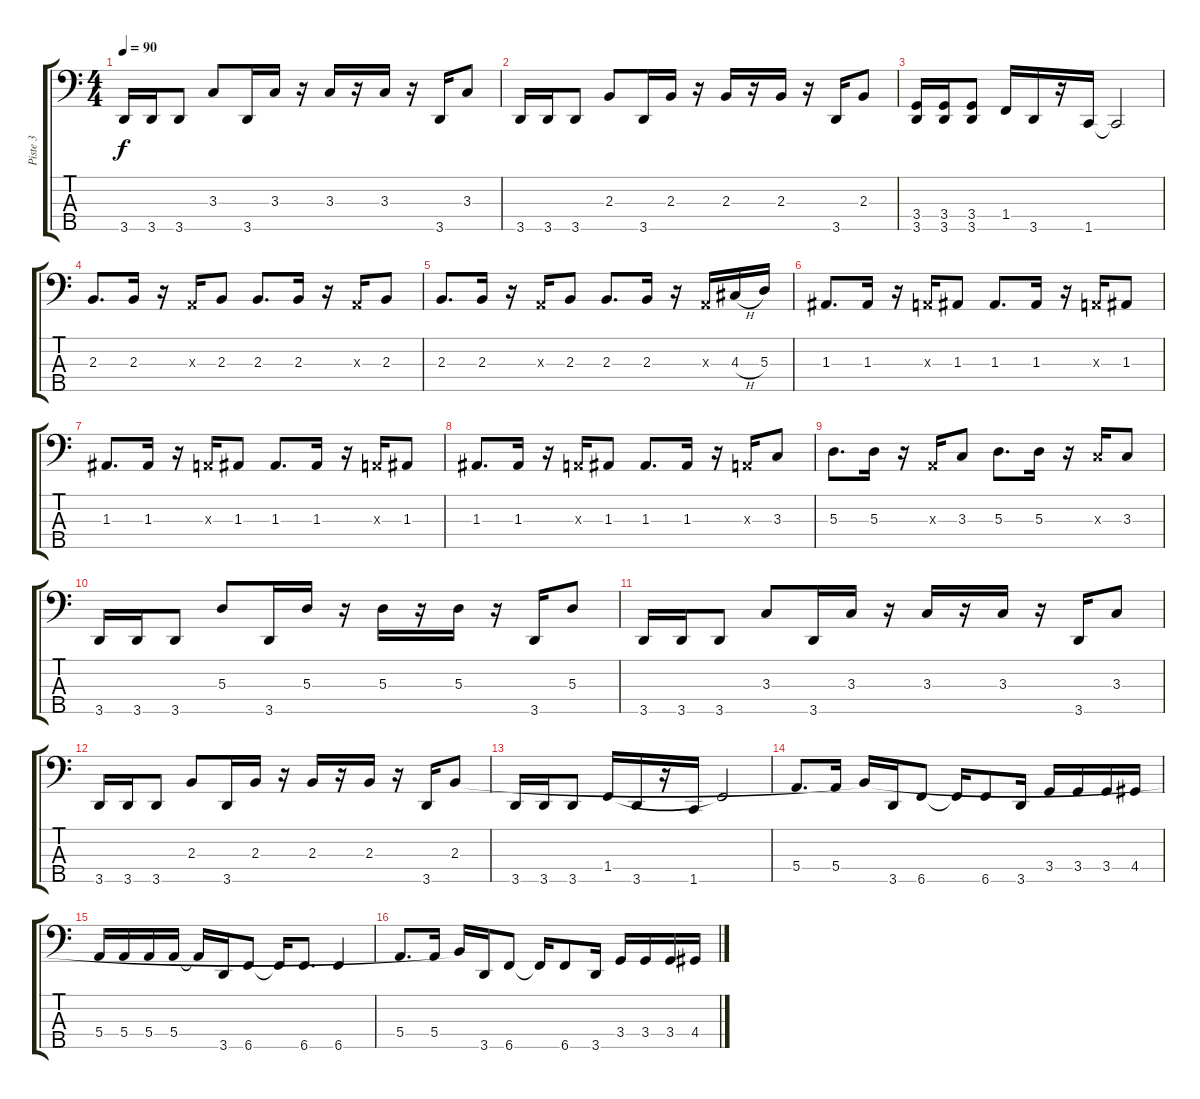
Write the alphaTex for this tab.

\track ("Piste 3" "Piste 3") {instrument electricbasspick}
\staff {score tabs}
\tuning (G2 D2 A1 E1 B0) {hide}
\ts (4 4)
\tempo 90
\clef f4
\ks c
3.5.16{dy f} 3.5.16 3.5.8 3.3.8 3.5.16 3.3.16 r.16 3.3.16 r.16 3.3.16 r.16 3.5.16 3.3.8 |
3.5.16 3.5.16 3.5.8 2.3.8 3.5.16 2.3.16 r.16 2.3.16 r.16 2.3.16 r.16 3.5.16 2.3.8 |
(3.4 3.5).16 (3.4 3.5).16 (3.4 3.5).8 1.4.16 3.5.16 r.16 1.5.16 1.5{t}.2 |
2.3.8{d} 2.3.16 r.16 0.3{x}.16 2.3.8 2.3.8{d} 2.3.16 r.16 0.3{x}.16 2.3.8 |
2.3.8{d} 2.3.16 r.16 0.3{x}.16 2.3.8 2.3.8{d} 2.3.16 r.16 0.3{x}.16 4.3{h}.16 5.3.16 |
1.3.8{d} 1.3.16 r.16 0.3{x}.16 1.3.8 1.3.8{d} 1.3.16 r.16 0.3{x}.16 1.3.8 |
1.3.8{d} 1.3.16 r.16 0.3{x}.16 1.3.8 1.3.8{d} 1.3.16 r.16 0.3{x}.16 1.3.8 |
1.3.8{d} 1.3.16 r.16 0.3{x}.16 1.3.8 1.3.8{d} 1.3.16 r.16 0.3{x}.16 3.3.8 |
5.3.8{d} 5.3.16 r.16 0.3{x}.16 3.3.8 5.3.8{d} 5.3.16 r.16 3.3{x}.16 3.3.8 |
3.5.16 3.5.16 3.5.8 5.3.8 3.5.16 5.3.16 r.16 5.3.16 r.16 5.3.16 r.16 3.5.16 5.3.8 |
3.5.16 3.5.16 3.5.8 3.3.8 3.5.16 3.3.16 r.16 3.3.16 r.16 3.3.16 r.16 3.5.16 3.3.8 |
3.5.16 3.5.16 3.5.8 2.3.8 3.5.16 2.3.16 r.16 2.3.16 r.16 2.3.16 r.16 3.5.16 2.3.8 |
3.5.16 3.5.16 3.5.8 1.4.16 3.5.16 r.16 1.5.16 1.4{t}.2 |
5.4.8{d} 5.4.16 2.3{t}.16 3.5.16 6.5.8 6.5{t}.16 6.5.8 3.5.16 3.4.16 3.4.16 3.4.16 4.4.16 |
5.4.16 5.4.16 5.4.16 5.4.16 5.4{t}.16 3.5.16 6.5.8 6.5{t}.16 6.5.8{d} 6.5.4 |
5.4.8{d} 5.4.16 2.3{t}.16 3.5.16 6.5.8 6.5{t}.16 6.5.8 3.5.16 3.4.16 3.4.16 3.4.16 4.4.16
